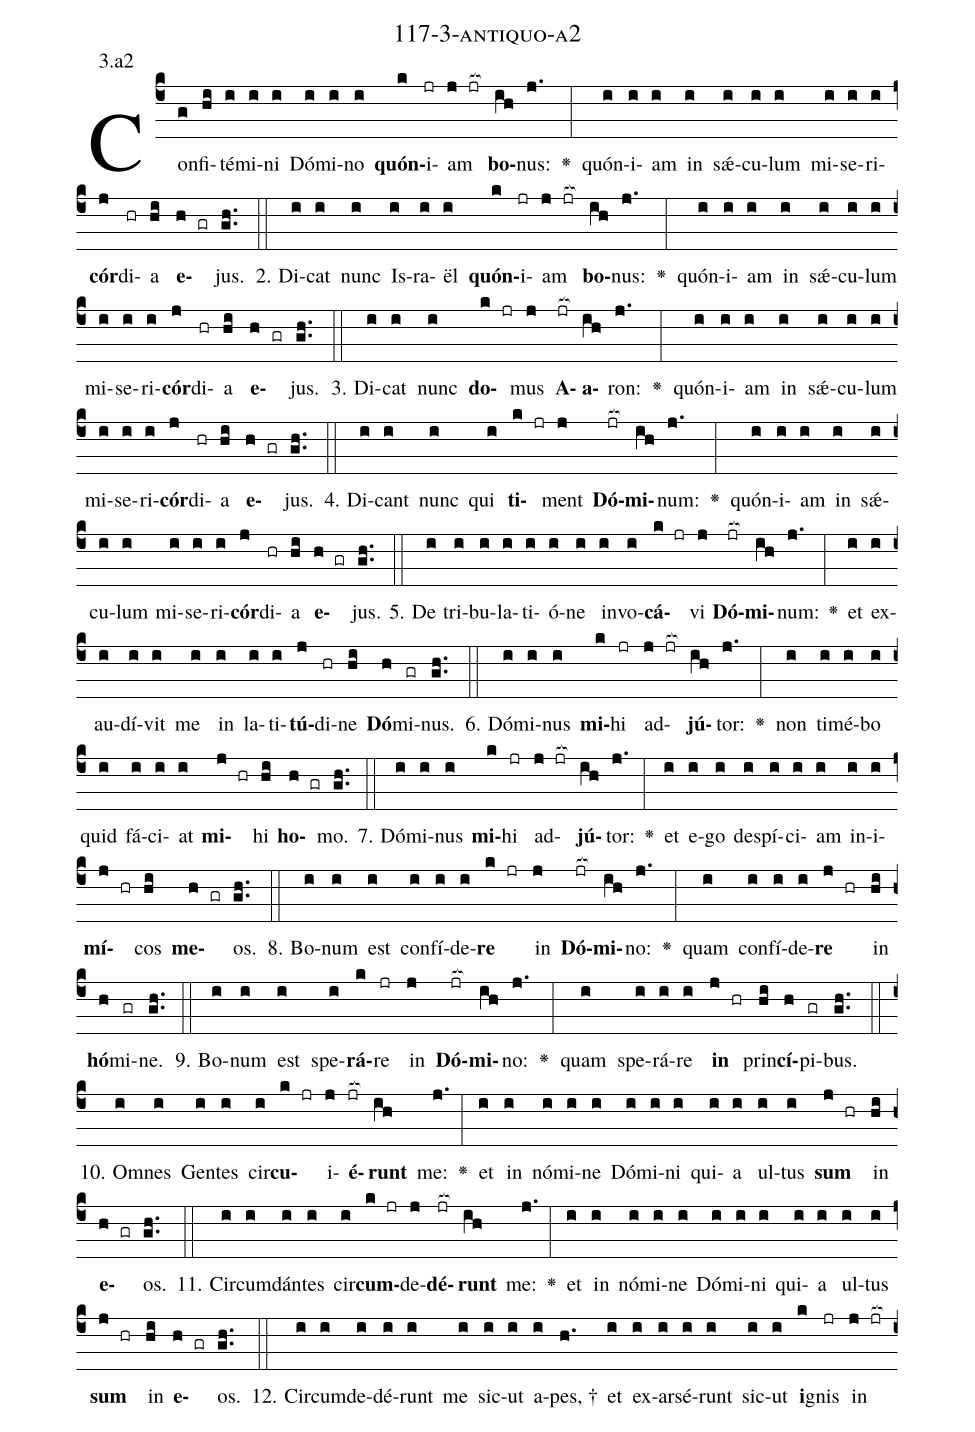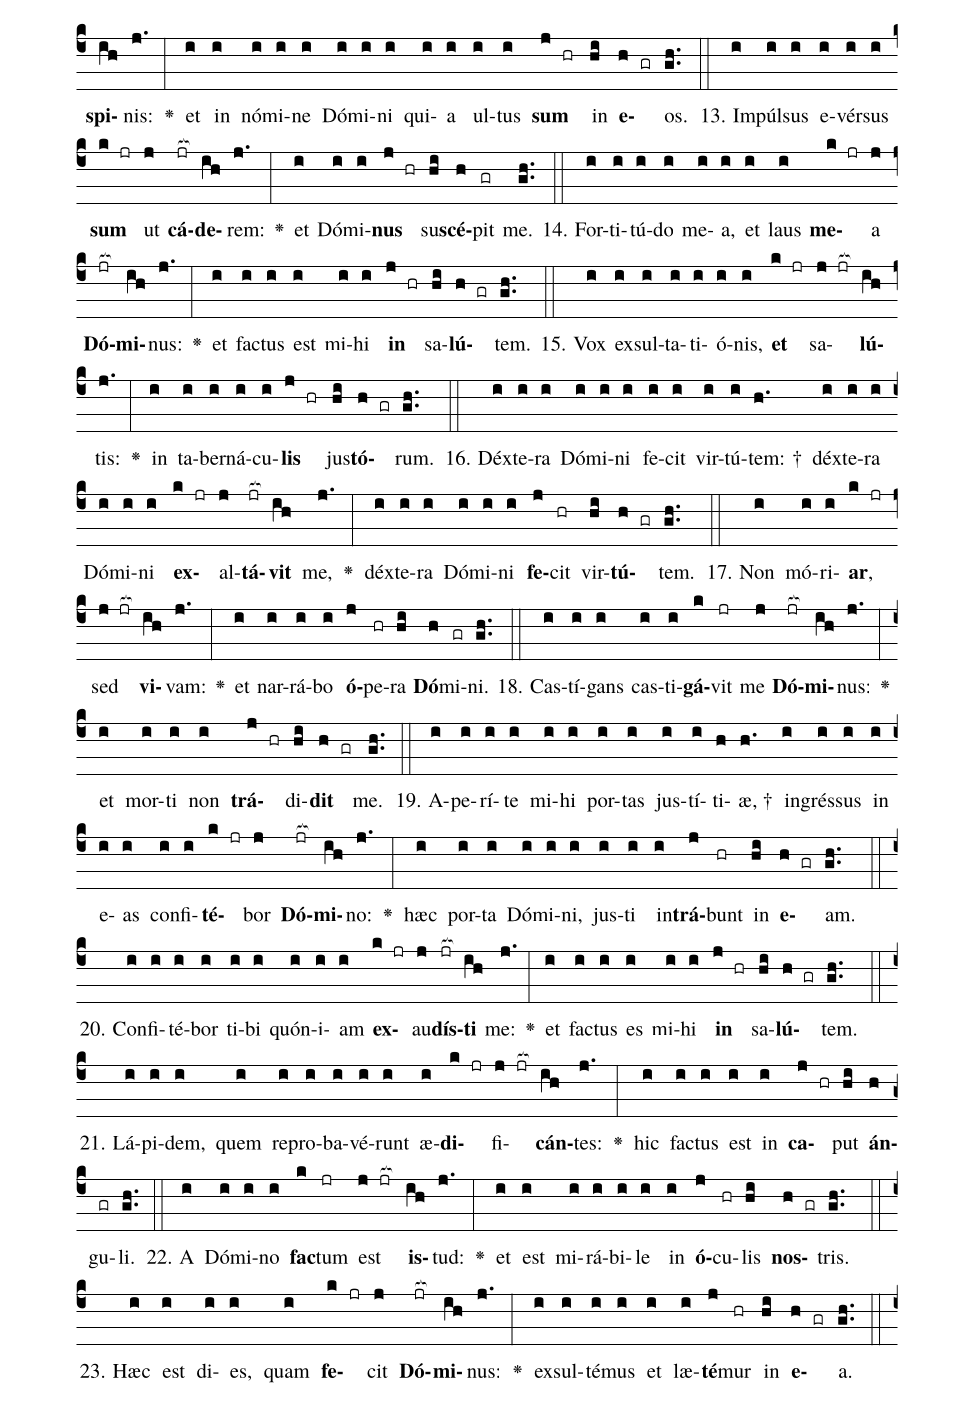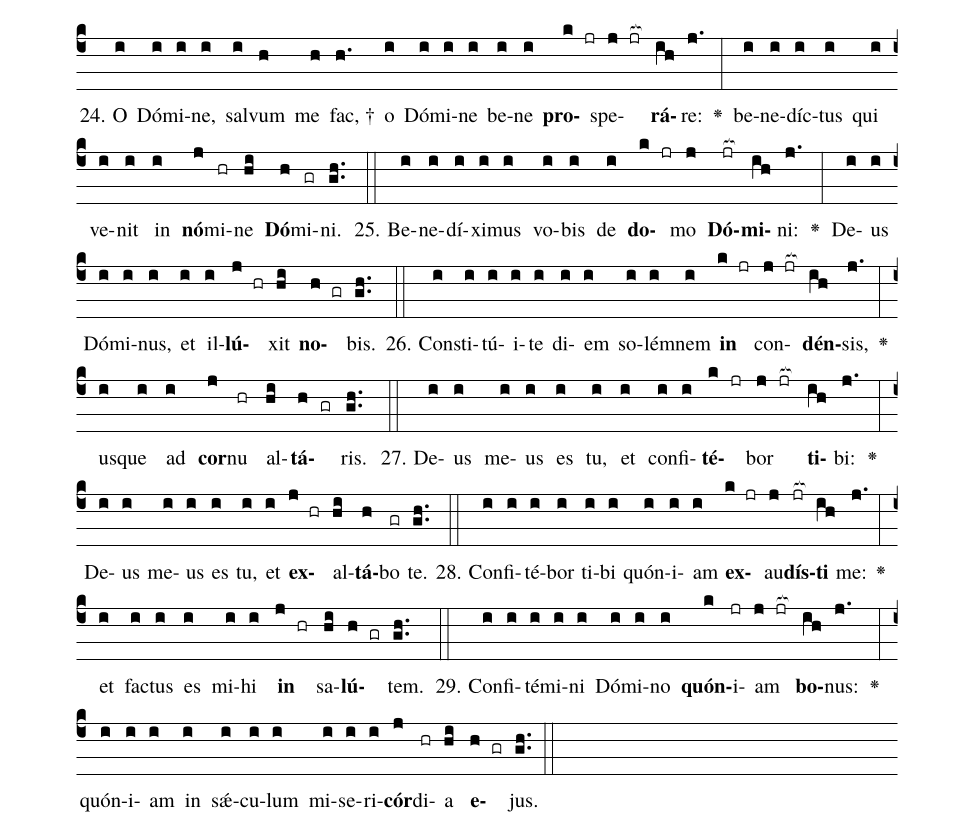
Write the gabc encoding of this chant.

name: 117-3-antiquo-a2;
annotation: 3.a2;
%%
(c4)Con(g)fi(hi)té(i)mi(i)ni(i) Dó(i)mi(i)no(i) <b>quón</b>(k)i(jr)am(j jr[ocb:1{]) <b>bo</b>(ih[ocb:0}])nus:(j.) <v>\greheightstar</v>(:) quón(i)i(i)am(i) in(i) sǽ(i)cu(i)lum(i) mi(i)se(i)ri(i)<b>cór</b>(j)di(hr)a(hi) <b>e</b>(h gr)jus.(gh..) (::)
2. Di(i)cat(i) nunc(i) Is(i)ra(i)ël(i) <b>quón</b>(k)i(jr)am(j jr[ocb:1{]) <b>bo</b>(ih[ocb:0}])nus:(j.) <v>\greheightstar</v>(:) quón(i)i(i)am(i) in(i) sǽ(i)cu(i)lum(i) mi(i)se(i)ri(i)<b>cór</b>(j)di(hr)a(hi) <b>e</b>(h gr)jus.(gh..) (::)
3. Di(i)cat(i) nunc(i) <b>do</b>(k jr)mus(j) <b>A</b>(jr[ocb:1{])<b>a</b>(ih[ocb:0}])ron:(j.) <v>\greheightstar</v>(:) quón(i)i(i)am(i) in(i) sǽ(i)cu(i)lum(i) mi(i)se(i)ri(i)<b>cór</b>(j)di(hr)a(hi) <b>e</b>(h gr)jus.(gh..) (::)
4. Di(i)cant(i) nunc(i) qui(i) <b>ti</b>(k jr)ment(j) <b>Dó</b>(jr[ocb:1{])<b>mi</b>(ih[ocb:0}])num:(j.) <v>\greheightstar</v>(:) quón(i)i(i)am(i) in(i) sǽ(i)cu(i)lum(i) mi(i)se(i)ri(i)<b>cór</b>(j)di(hr)a(hi) <b>e</b>(h gr)jus.(gh..) (::)
5. De(i) tri(i)bu(i)la(i)ti(i)ó(i)ne(i) in(i)vo(i)<b>cá</b>(k jr)vi(j) <b>Dó</b>(jr[ocb:1{])<b>mi</b>(ih[ocb:0}])num:(j.) <v>\greheightstar</v>(:) et(i) ex(i)au(i)dí(i)vit(i) me(i) in(i) la(i)ti(i)<b>tú</b>(j)di(hr)ne(hi) <b>Dó</b>(h)mi(gr)nus.(gh..) (::)
6. Dó(i)mi(i)nus(i) <b>mi</b>(k)hi(jr) ad(j jr[ocb:1{])<b>jú</b>(ih[ocb:0}])tor:(j.) <v>\greheightstar</v>(:) non(i) ti(i)mé(i)bo(i) quid(i) fá(i)ci(i)at(i) <b>mi</b>(j hr)hi(hi) <b>ho</b>(h gr)mo.(gh..) (::)
7. Dó(i)mi(i)nus(i) <b>mi</b>(k)hi(jr) ad(j jr[ocb:1{])<b>jú</b>(ih[ocb:0}])tor:(j.) <v>\greheightstar</v>(:) et(i) e(i)go(i) de(i)spí(i)ci(i)am(i) in(i)i(i)<b>mí</b>(j hr)cos(hi) <b>me</b>(h gr)os.(gh..) (::)
8. Bo(i)num(i) est(i) con(i)fí(i)de(i)<b>re</b>(k jr) in(j) <b>Dó</b>(jr[ocb:1{])<b>mi</b>(ih[ocb:0}])no:(j.) <v>\greheightstar</v>(:) quam(i) con(i)fí(i)de(i)<b>re</b>(j hr) in(hi) <b>hó</b>(h)mi(gr)ne.(gh..) (::)
9. Bo(i)num(i) est(i) spe(i)<b>rá</b>(k)re(jr) in(j) <b>Dó</b>(jr[ocb:1{])<b>mi</b>(ih[ocb:0}])no:(j.) <v>\greheightstar</v>(:) quam(i) spe(i)rá(i)re(i) <b>in</b>(j hr) prin(hi)<b>cí</b>(h)pi(gr)bus.(gh..) (::)
10. Om(i)nes(i) Gen(i)tes(i) cir(i)<b>cu</b>(k jr)i(j)<b>é</b>(jr[ocb:1{])<b>runt</b>(ih[ocb:0}]) me:(j.) <v>\greheightstar</v>(:) et(i) in(i) nó(i)mi(i)ne(i) Dó(i)mi(i)ni(i) qui(i)a(i) ul(i)tus(i) <b>sum</b>(j hr) in(hi) <b>e</b>(h gr)os.(gh..) (::)
11. Cir(i)cum(i)dán(i)tes(i) cir(i)<b>cum</b>(k jr)de(j)<b>dé</b>(jr[ocb:1{])<b>runt</b>(ih[ocb:0}]) me:(j.) <v>\greheightstar</v>(:) et(i) in(i) nó(i)mi(i)ne(i) Dó(i)mi(i)ni(i) qui(i)a(i) ul(i)tus(i) <b>sum</b>(j hr) in(hi) <b>e</b>(h gr)os.(gh..) (::)
12. Cir(i)cum(i)de(i)dé(i)runt(i) me(i) sic(i)ut(i) a(i)pes, †(h.) et(i) ex(i)ar(i)sé(i)runt(i) sic(i)ut(i) <b>i</b>(k)gnis(jr) in(j jr[ocb:1{]) <b>spi</b>(ih[ocb:0}])nis:(j.) <v>\greheightstar</v>(:) et(i) in(i) nó(i)mi(i)ne(i) Dó(i)mi(i)ni(i) qui(i)a(i) ul(i)tus(i) <b>sum</b>(j hr) in(hi) <b>e</b>(h gr)os.(gh..) (::)
13. Im(i)púl(i)sus(i) e(i)vér(i)sus(i) <b>sum</b>(k jr) ut(j) <b>cá</b>(jr[ocb:1{])<b>de</b>(ih[ocb:0}])rem:(j.) <v>\greheightstar</v>(:) et(i) Dó(i)mi(i)<b>nus</b>(j hr) su(hi)<b>scé</b>(h)pit(gr) me.(gh..) (::)
14. For(i)ti(i)tú(i)do(i) me(i)a,(i) et(i) laus(i) <b>me</b>(k jr)a(j) <b>Dó</b>(jr[ocb:1{])<b>mi</b>(ih[ocb:0}])nus:(j.) <v>\greheightstar</v>(:) et(i) fac(i)tus(i) est(i) mi(i)hi(i) <b>in</b>(j hr) sa(hi)<b>lú</b>(h gr)tem.(gh..) (::)
15. Vox(i) ex(i)sul(i)ta(i)ti(i)ó(i)nis,(i) <b>et</b>(k jr) sa(j jr[ocb:1{])<b>lú</b>(ih[ocb:0}])tis:(j.) <v>\greheightstar</v>(:) in(i) ta(i)ber(i)ná(i)cu(i)<b>lis</b>(j hr) jus(hi)<b>tó</b>(h gr)rum.(gh..) (::)
16. Déx(i)te(i)ra(i) Dó(i)mi(i)ni(i) fe(i)cit(i) vir(i)tú(i)tem: †(h.) déx(i)te(i)ra(i) Dó(i)mi(i)ni(i) <b>ex</b>(k jr)al(j)<b>tá</b>(jr[ocb:1{])<b>vit</b>(ih[ocb:0}]) me,(j.) <v>\greheightstar</v>(:) déx(i)te(i)ra(i) Dó(i)mi(i)ni(i) <b>fe</b>(j)cit(hr) vir(hi)<b>tú</b>(h gr)tem.(gh..) (::)
17. Non(i) mó(i)ri(i)<b>ar</b>,(k jr) sed(j jr[ocb:1{]) <b>vi</b>(ih[ocb:0}])vam:(j.) <v>\greheightstar</v>(:) et(i) nar(i)rá(i)bo(i) <b>ó</b>(j)pe(hr)ra(hi) <b>Dó</b>(h)mi(gr)ni.(gh..) (::)
18. Cas(i)tí(i)gans(i) cas(i)ti(i)<b>gá</b>(k)vit(jr) me(j) <b>Dó</b>(jr[ocb:1{])<b>mi</b>(ih[ocb:0}])nus:(j.) <v>\greheightstar</v>(:) et(i) mor(i)ti(i) non(i) <b>trá</b>(j hr)di(hi)<b>dit</b>(h gr) me.(gh..) (::)
19. A(i)pe(i)rí(i)te(i) mi(i)hi(i) por(i)tas(i) jus(i)tí(i)ti(h)æ, †(h.) in(i)grés(i)sus(i) in(i) e(i)as(i) con(i)fi(i)<b>té</b>(k jr)bor(j) <b>Dó</b>(jr[ocb:1{])<b>mi</b>(ih[ocb:0}])no:(j.) <v>\greheightstar</v>(:) hæc(i) por(i)ta(i) Dó(i)mi(i)ni,(i) jus(i)ti(i) in(i)<b>trá</b>(j)bunt(hr) in(hi) <b>e</b>(h gr)am.(gh..) (::)
20. Con(i)fi(i)té(i)bor(i) ti(i)bi(i) quón(i)i(i)am(i) <b>ex</b>(k jr)au(j)<b>dís</b>(jr[ocb:1{])<b>ti</b>(ih[ocb:0}]) me:(j.) <v>\greheightstar</v>(:) et(i) fac(i)tus(i) es(i) mi(i)hi(i) <b>in</b>(j hr) sa(hi)<b>lú</b>(h gr)tem.(gh..) (::)
21. Lá(i)pi(i)dem,(i) quem(i) re(i)pro(i)ba(i)vé(i)runt(i) æ(i)<b>di</b>(k jr)fi(j jr[ocb:1{])<b>cán</b>(ih[ocb:0}])tes:(j.) <v>\greheightstar</v>(:) hic(i) fac(i)tus(i) est(i) in(i) <b>ca</b>(j hr)put(hi) <b>án</b>(h)gu(gr)li.(gh..) (::)
22. A(i) Dó(i)mi(i)no(i) <b>fac</b>(k)tum(jr) est(j jr[ocb:1{]) <b>is</b>(ih[ocb:0}])tud:(j.) <v>\greheightstar</v>(:) et(i) est(i) mi(i)rá(i)bi(i)le(i) in(i) <b>ó</b>(j)cu(hr)lis(hi) <b>nos</b>(h gr)tris.(gh..) (::)
23. Hæc(i) est(i) di(i)es,(i) quam(i) <b>fe</b>(k jr)cit(j) <b>Dó</b>(jr[ocb:1{])<b>mi</b>(ih[ocb:0}])nus:(j.) <v>\greheightstar</v>(:) ex(i)sul(i)té(i)mus(i) et(i) læ(i)<b>té</b>(j)mur(hr) in(hi) <b>e</b>(h gr)a.(gh..) (::)
24. O(i) Dó(i)mi(i)ne,(i) sal(i)vum(h) me(h) fac, †(h.) o(i) Dó(i)mi(i)ne(i) be(i)ne(i) <b>pro</b>(k jr)spe(j jr[ocb:1{])<b>rá</b>(ih[ocb:0}])re:(j.) <v>\greheightstar</v>(:) be(i)ne(i)díc(i)tus(i) qui(i) ve(i)nit(i) in(i) <b>nó</b>(j)mi(hr)ne(hi) <b>Dó</b>(h)mi(gr)ni.(gh..) (::)
25. Be(i)ne(i)dí(i)xi(i)mus(i) vo(i)bis(i) de(i) <b>do</b>(k jr)mo(j) <b>Dó</b>(jr[ocb:1{])<b>mi</b>(ih[ocb:0}])ni:(j.) <v>\greheightstar</v>(:) De(i)us(i) Dó(i)mi(i)nus,(i) et(i) il(i)<b>lú</b>(j hr)xit(hi) <b>no</b>(h gr)bis.(gh..) (::)
26. Con(i)sti(i)tú(i)i(i)te(i) di(i)em(i) so(i)lém(i)nem(i) <b>in</b>(k jr) con(j jr[ocb:1{])<b>dén</b>(ih[ocb:0}])sis,(j.) <v>\greheightstar</v>(:) us(i)que(i) ad(i) <b>cor</b>(j)nu(hr) al(hi)<b>tá</b>(h gr)ris.(gh..) (::)
27. De(i)us(i) me(i)us(i) es(i) tu,(i) et(i) con(i)fi(i)<b>té</b>(k jr)bor(j jr[ocb:1{]) <b>ti</b>(ih[ocb:0}])bi:(j.) <v>\greheightstar</v>(:) De(i)us(i) me(i)us(i) es(i) tu,(i) et(i) <b>ex</b>(j hr)al(hi)<b>tá</b>(h)bo(gr) te.(gh..) (::)
28. Con(i)fi(i)té(i)bor(i) ti(i)bi(i) quón(i)i(i)am(i) <b>ex</b>(k jr)au(j)<b>dís</b>(jr[ocb:1{])<b>ti</b>(ih[ocb:0}]) me:(j.) <v>\greheightstar</v>(:) et(i) fac(i)tus(i) es(i) mi(i)hi(i) <b>in</b>(j hr) sa(hi)<b>lú</b>(h gr)tem.(gh..) (::)
29. Con(i)fi(i)té(i)mi(i)ni(i) Dó(i)mi(i)no(i) <b>quón</b>(k)i(jr)am(j jr[ocb:1{]) <b>bo</b>(ih[ocb:0}])nus:(j.) <v>\greheightstar</v>(:) quón(i)i(i)am(i) in(i) sǽ(i)cu(i)lum(i) mi(i)se(i)ri(i)<b>cór</b>(j)di(hr)a(hi) <b>e</b>(h gr)jus.(gh..) (::)
